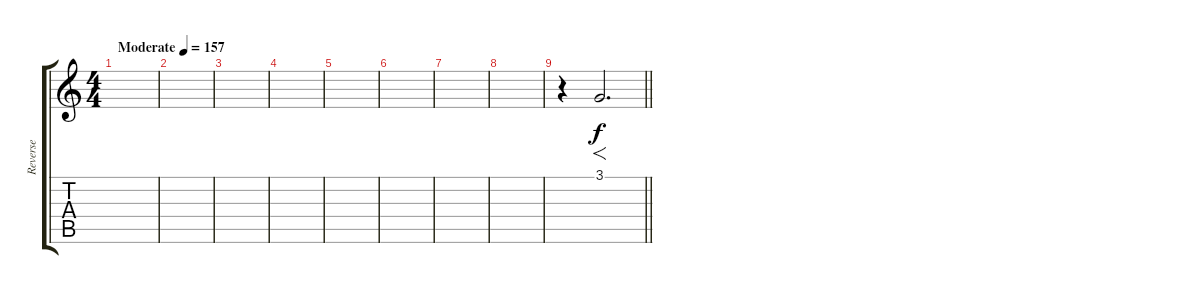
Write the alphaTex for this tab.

\track ("Reverse" "Reverse") {instrument reversecymbal}
\staff {score tabs}
\tuning (E4 B3 G3 D3 A2 E2) {hide}
\ts (4 4)
\tempo (157 "Moderate")
\clef g2
\ks c
|
|
|
|
|
|
|
|
\barLineRight lightlight
r.4 3.1.2{f d}
